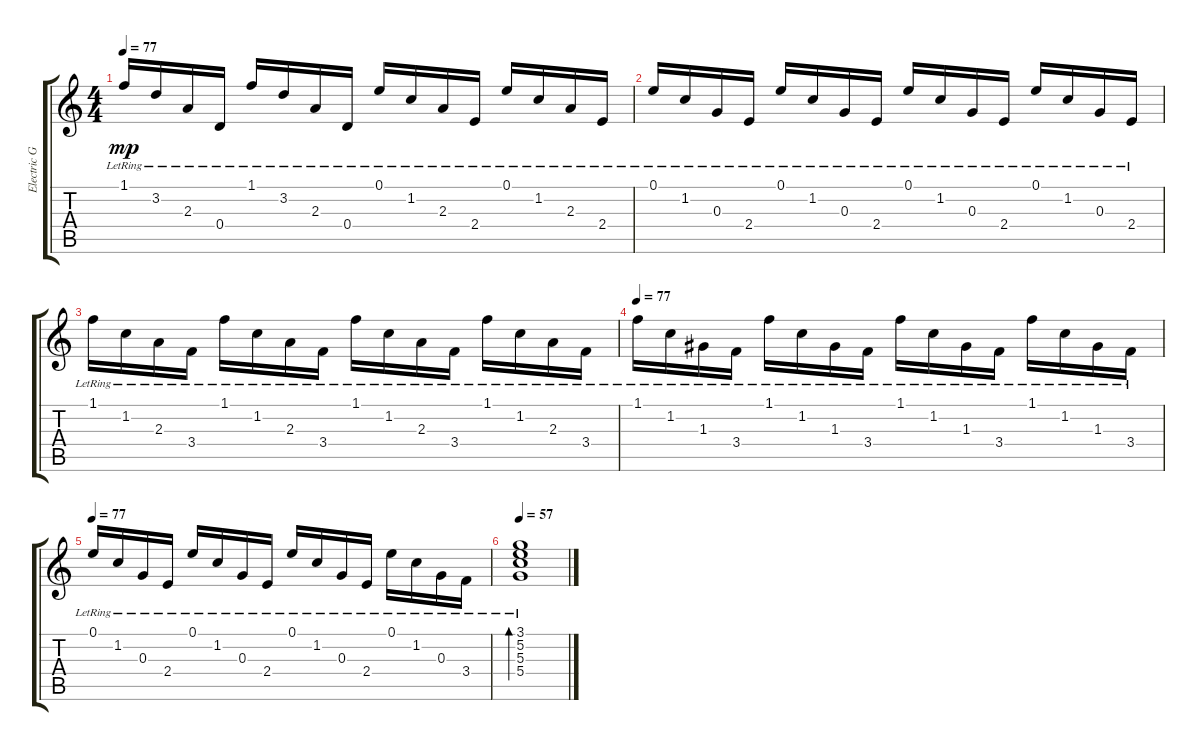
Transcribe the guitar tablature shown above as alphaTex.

\track ("Electric Guitar" "Electric G") {instrument electricguitarclean}
\staff {score tabs}
\tuning (E4 B3 G3 D3 A2 E2) {hide}
\ts (4 4)
\tempo 77
\clef g2
\ks c
1.1{lr}.16{dy mp} 3.2{lr}.16 2.3{lr}.16 0.4{lr}.16 1.1{lr}.16 3.2{lr}.16 2.3{lr}.16 0.4{lr}.16 0.1{lr}.16 1.2{lr}.16 2.3{lr}.16 2.4{lr}.16 0.1{lr}.16 1.2{lr}.16 2.3{lr}.16 2.4{lr}.16 |
0.1{lr}.16 1.2{lr}.16 0.3{lr}.16 2.4{lr}.16 0.1{lr}.16 1.2{lr}.16 0.3{lr}.16 2.4{lr}.16 0.1{lr}.16 1.2{lr}.16 0.3{lr}.16 2.4{lr}.16 0.1{lr}.16 1.2{lr}.16 0.3{lr}.16 2.4{lr}.16 |
1.1{lr}.16 1.2{lr}.16 2.3{lr}.16 3.4{lr}.16 1.1{lr}.16 1.2{lr}.16 2.3{lr}.16 3.4{lr}.16 1.1{lr}.16 1.2{lr}.16 2.3{lr}.16 3.4{lr}.16 1.1{lr}.16 1.2{lr}.16 2.3{lr}.16 3.4{lr}.16 |
\tempo 77
1.1{lr}.16 1.2{lr}.16 1.3{lr}.16 3.4{lr}.16 1.1{lr}.16 1.2{lr}.16 1.3{lr}.16 3.4{lr}.16 1.1{lr}.16 1.2{lr}.16 1.3{lr}.16 3.4{lr}.16 1.1{lr}.16 1.2{lr}.16 1.3{lr}.16 3.4{lr}.16 |
\tempo 77
0.1{lr}.16 1.2{lr}.16 0.3{lr}.16 2.4{lr}.16 0.1{lr}.16 1.2{lr}.16 0.3{lr}.16 2.4{lr}.16 0.1{lr}.16 1.2{lr}.16 0.3{lr}.16 2.4{lr}.16 0.1{lr}.16 1.2{lr}.16 0.3{lr}.16 3.4{lr}.16 |
\tempo 57
(3.1{lr} 5.2 5.3 5.4).1{bd 120}
